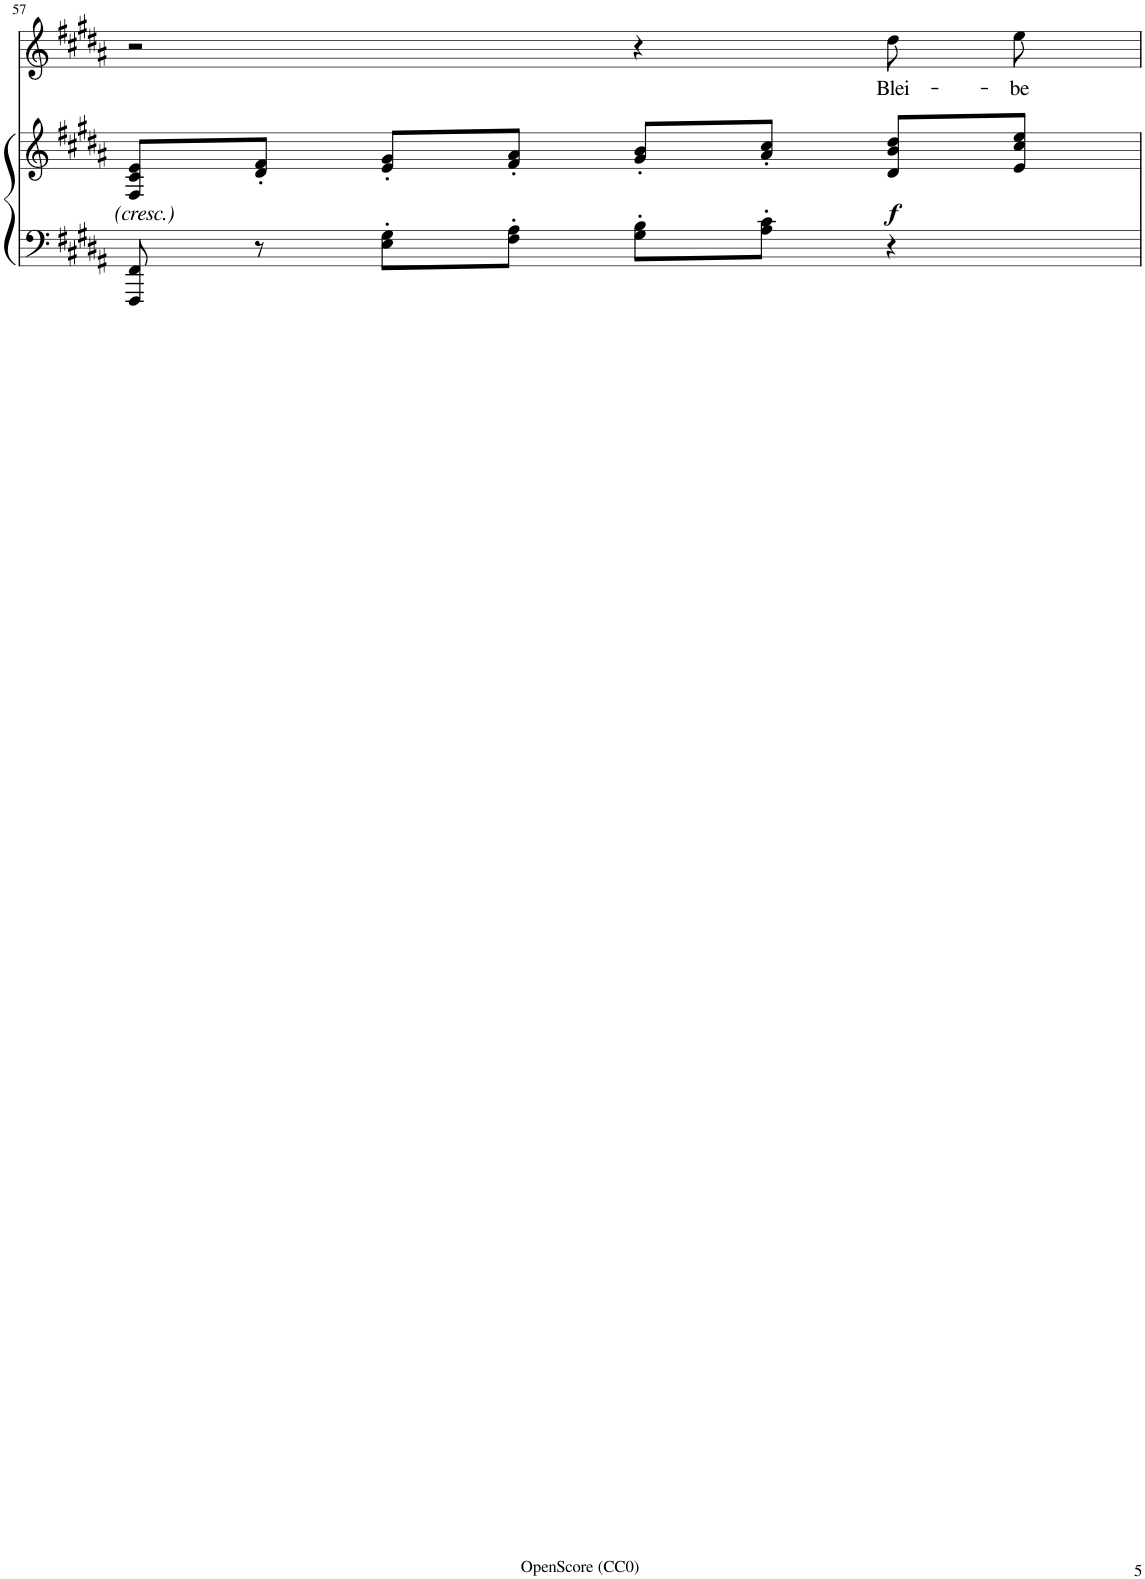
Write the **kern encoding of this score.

**kern	**kern	**dynam	**kern	**text
*part2	*part2	*part2	*part1	*part1
*staff3	*staff2	*staff2/3	*staff1	*staff1
*I"Piano	*	*	*I"Voice	*
*I'Pno	*	*	*	*
!!LO:PB:g=z
*clefF4	*clefG2	*	*clefG2	*
*k[f#c#g#d#a#]	*k[f#c#g#d#a#]	*	*k[f#c#g#d#a#]	*
*M4/4	*M4/4	*	*M4/4	*
*met(c)	*met(c)	*	*met(c)	*
=57	=57	=57	=57	=57
8FFF#/ 8FF#/	8F#/ 8c#/ 8e/L	.	2r	.
8r	8d#/' 8f#/'J	.	.	.
8E\' 8G#\'L	8e/' 8g#/'L	.	.	.
8F#\' 8A#\'J	8f#/' 8a#/'J	.	.	.
8G#\' 8B\'L	8g#/' 8b/'L	.	4r	.
8A#\' 8c#\'J	8a#/' 8cc#/'J	.	.	.
!	!	!LO:DY:b	!	!LO:LY:b
4r	8d#/ 8b/ 8dd#/L	f	8dd#\L	Blei-
!	!	!	!	!LO:LY:b
.	8e/ 8cc#/ 8ee/J	.	8ee\J	-be
=	=	=	=	=
*-	*-	*-	*-	*-
